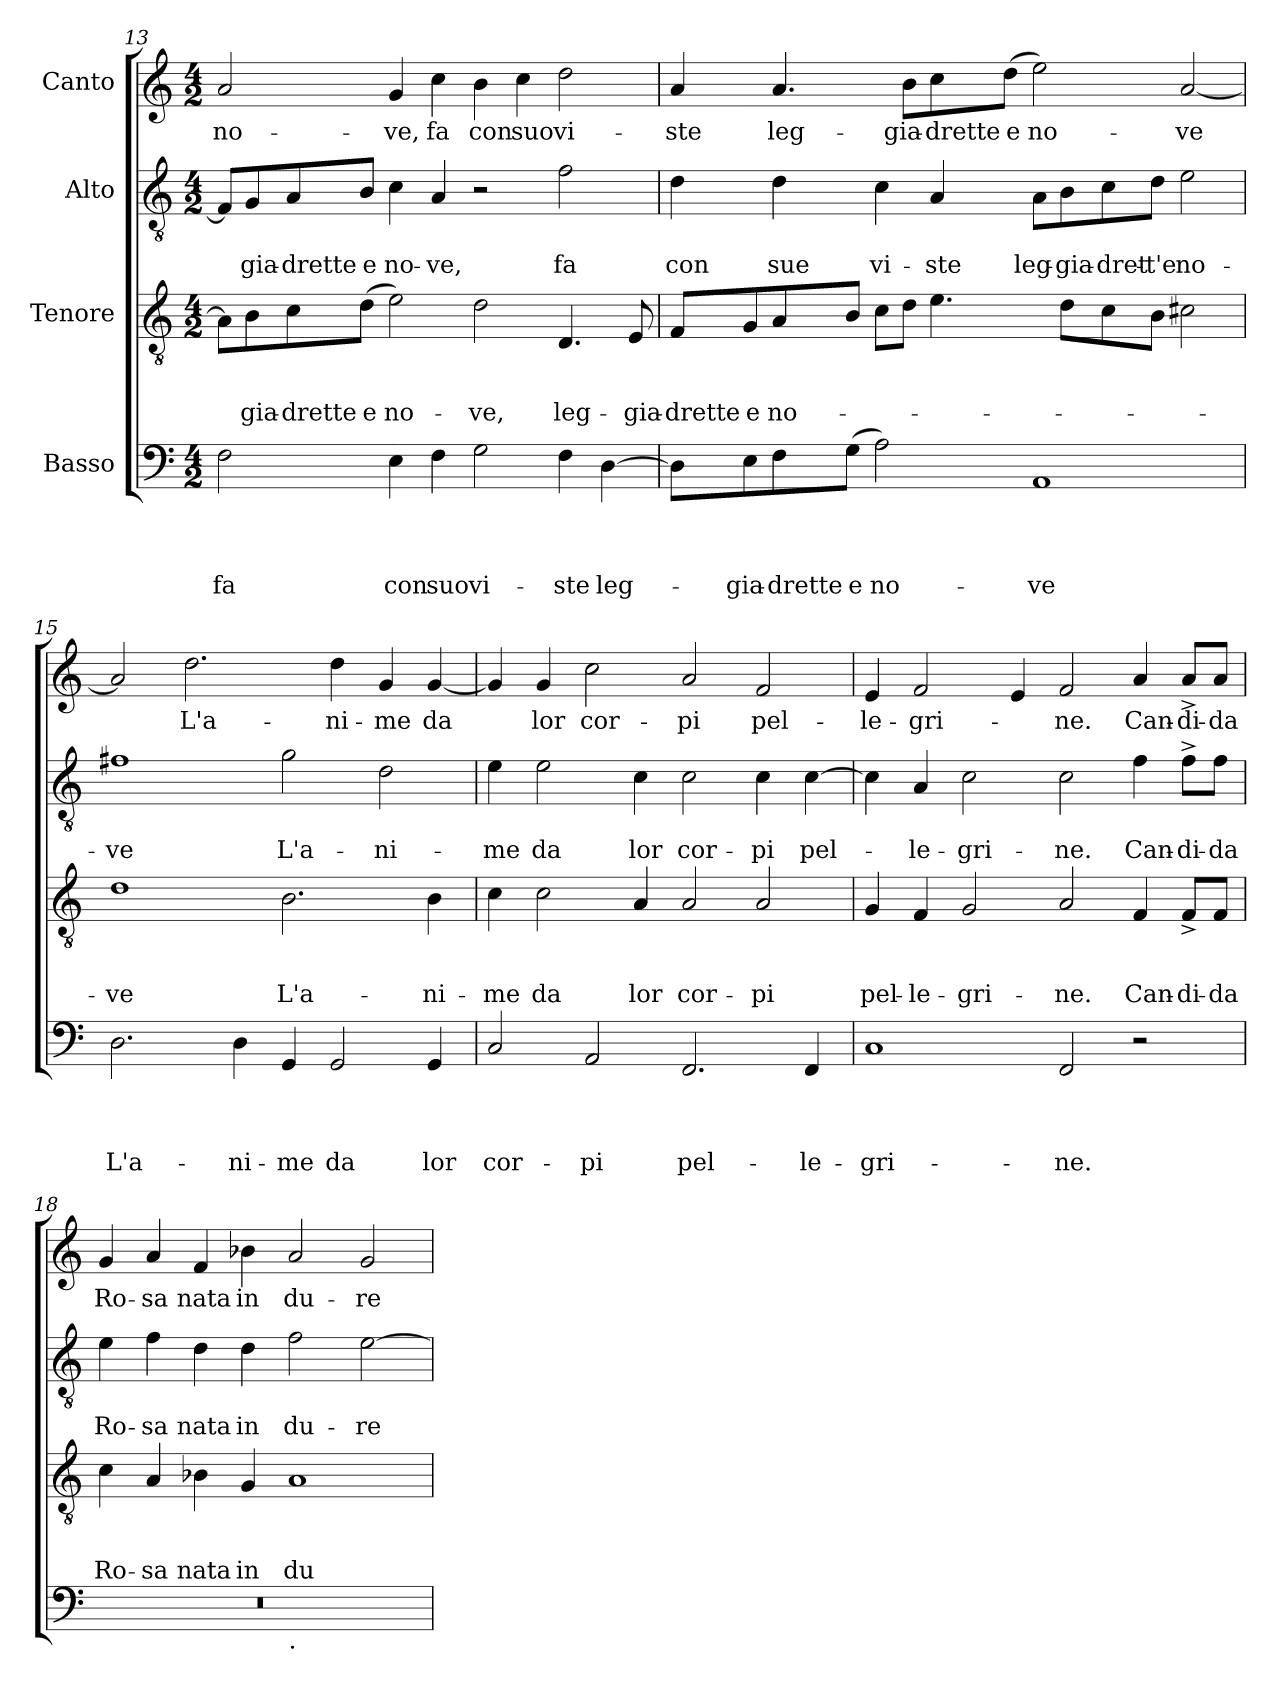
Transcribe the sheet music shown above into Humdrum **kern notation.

**kern	**text	**text	**text	**text	**kern	**text	**text	**text	**kern	**text	**text	**kern	**text
*part4	*part4	*part4	*part4	*part4	*part3	*part3	*part3	*part3	*part2	*part2	*part2	*part1	*part1
*staff4	*staff4	*staff4	*staff4	*staff4	*staff3	*staff3	*staff3	*staff3	*staff2	*staff2	*staff2	*staff1	*staff1
*I"Basso	*	*	*	*	*I"Tenore	*	*	*	*I"Alto	*	*	*I"Canto	*
!!LO:LB:g=z
*clefF4	*	*	*	*	*clefGv2	*	*	*	*clefGv2	*	*	*clefG2	*
*k[]	*	*	*	*	*k[]	*	*	*	*k[]	*	*	*k[]	*
*C:	*	*	*	*	*C:	*	*	*	*C:	*	*	*C:	*
*M4/2	*	*	*	*	*M4/2	*	*	*	*M4/2	*	*	*M4/2	*
=13	=13	=13	=13	=13	=13	=13	=13	=13	=13	=13	=13	=13	=13
!	!	!	!	!LO:LY:b	!	!	!	!	!	!	!	!	!LO:LY:b
2F\	.	.	.	fa	8A\L]	.	.	.	8F/L]	.	.	2a/	no-
!	!	!	!	!	!	!	!	!LO:LY:b	!	!	!LO:LY:b	!	!
.	.	.	.	.	8B\	.	.	-gia-	8G/	.	-gia-	.	.
!	!	!	!	!	!	!	!	!LO:LY:b	!	!	!LO:LY:b	!	!
.	.	.	.	.	8c\	.	.	-dret­te	8A/	.	-dret­te	.	.
!	!	!	!	!	!	!	!	!LO:LY:b	!	!	!LO:LY:b	!	!
.	.	.	.	.	(<8d\J	.	.	e	8B/J	.	e	.	.
!	!	!	!	!LO:LY:b	!	!	!	!LO:LY:b	!	!	!LO:LY:b	!	!LO:LY:b
4E\	.	.	.	con	2e\)	.	.	no-	4c\	.	no-	4g/	-ve,
!	!	!	!	!LO:LY:b	!	!	!	!	!	!	!LO:LY:b	!	!LO:LY:b
4F\	.	.	.	suo	.	.	.	.	4A/	.	-ve,	4cc\	fa
!	!	!	!	!LO:LY:b	!	!	!	!LO:LY:b	!	!	!	!	!LO:LY:b
2G\	.	.	.	vi-	2d\	.	.	-ve,	2r	.	.	4b\	con
!	!	!	!	!	!	!	!	!	!	!	!	!	!LO:LY:b
.	.	.	.	.	.	.	.	.	.	.	.	4cc\	suo
!	!	!	!	!LO:LY:b	!	!	!	!LO:LY:b	!	!	!LO:LY:b	!	!LO:LY:b
4F\	.	.	.	-ste	4.D/	.	.	leg-	2f\	.	fa	2dd\	vi-
!	!	!	!	!LO:LY:b	!	!	!	!	!	!	!	!	!
[>4D\	.	.	.	leg-	.	.	.	.	.	.	.	.	.
!	!	!	!	!	!	!	!	!LO:LY:b	!	!	!	!	!
.	.	.	.	.	8E/	.	.	-gia-	.	.	.	.	.
=14	=14	=14	=14	=14	=14	=14	=14	=14	=14	=14	=14	=14	=14
!	!	!	!	!	!	!	!	!LO:LY:b	!	!	!LO:LY:b	!	!LO:LY:b
8D\L]	.	.	.	.	8F/L	.	.	-dret­te	4d\	.	con	4a/	-ste
!	!	!	!	!LO:LY:b	!	!	!	!LO:LY:b	!	!	!	!	!
8E\	.	.	.	-gia-	8G/	.	.	e	.	.	.	.	.
!	!	!	!	!LO:LY:b	!	!	!	!LO:LY:b	!	!	!LO:LY:b	!	!LO:LY:b
8F\	.	.	.	-dret­te	8A/	.	.	no-	4d\	.	sue	4.a/	leg-
!	!	!	!	!LO:LY:b	!	!	!	!	!	!	!	!	!
(<8G\J	.	.	.	e	8B/J	.	.	.	.	.	.	.	.
!	!	!	!	!LO:LY:b	!	!	!	!	!	!	!LO:LY:b	!	!
2A\)	.	.	.	no-	8c\L	.	.	.	4c\	.	vi-	.	.
!	!	!	!	!	!	!	!	!	!	!	!	!	!LO:LY:b
.	.	.	.	.	8d\J	.	.	.	.	.	.	8b\L	-gia-
!	!	!	!	!	!	!	!	!	!	!	!LO:LY:b	!	!LO:LY:b
.	.	.	.	.	4.e\	.	.	.	4A/	.	-ste	8cc\	-dret­te
!	!	!	!	!	!	!	!	!	!	!	!	!	!LO:LY:b
.	.	.	.	.	.	.	.	.	.	.	.	(<8dd\J	e
!	!	!	!	!LO:LY:b	!	!	!	!	!	!	!LO:LY:b	!	!LO:LY:b
1AA	.	.	.	-ve	.	.	.	.	8A\L	.	leg-	2ee\)	no-
!	!	!	!	!	!	!	!	!	!	!	!LO:LY:b	!	!
.	.	.	.	.	8d\L	.	.	.	8B\	.	-gia-	.	.
!	!	!	!	!	!	!	!	!	!	!	!LO:LY:b	!	!
.	.	.	.	.	8c\	.	.	.	8c\	.	-dret-	.	.
!	!	!	!	!	!	!	!	!	!	!	!LO:LY:b:rj	!	!
.	.	.	.	.	8B\J	.	.	.	8d\J	.	-t'e	.	.
!	!	!	!	!	!	!	!	!	!	!	!LO:LY:b	!	!LO:LY:b
.	.	.	.	.	2c#X\	.	.	.	2e\	.	no-	[<2a/	-ve
=15	=15	=15	=15	=15	=15	=15	=15	=15	=15	=15	=15	=15	=15
!	!	!	!	!LO:LY:b	!	!	!	!LO:LY:b	!	!	!LO:LY:b	!	!
2.D\	.	.	.	L'a-	1d	.	.	-ve	1f#X	.	-ve	2a/]	.
!	!	!	!	!	!	!	!	!	!	!	!	!	!LO:LY:b
.	.	.	.	.	.	.	.	.	.	.	.	2.dd\	L'a-
!	!	!	!	!LO:LY:b	!	!	!	!	!	!	!	!	!
4D\	.	.	.	-ni-	.	.	.	.	.	.	.	.	.
!	!	!	!	!LO:LY:b	!	!	!	!LO:LY:b	!	!	!LO:LY:b	!	!
4GG/	.	.	.	-me	2.B\	.	.	L'a-	2g\	.	L'a-	.	.
!	!	!	!	!LO:LY:b	!	!	!	!	!	!	!	!	!LO:LY:b
2GG/	.	.	.	da	.	.	.	.	.	.	.	4dd\	-ni-
!	!	!	!	!	!	!	!	!	!	!	!LO:LY:b	!	!LO:LY:b
.	.	.	.	.	.	.	.	.	2d\	.	-ni-	4g/	-me
!	!	!	!	!LO:LY:b	!	!	!	!LO:LY:b	!	!	!	!	!LO:LY:b
4GG/	.	.	.	lor	4B\	.	.	-ni-	.	.	.	[<4g/	da
!!LO:LB:g=z
=16	=16	=16	=16	=16	=16	=16	=16	=16	=16	=16	=16	=16	=16
!	!	!	!	!LO:LY:b	!	!	!	!LO:LY:b	!	!	!LO:LY:b	!	!
2C/	.	.	.	cor-	4c\	.	.	-me	4e\	.	-me	4g/]	.
!	!	!	!	!	!	!	!	!LO:LY:b	!	!	!LO:LY:b	!	!LO:LY:b
.	.	.	.	.	2c\	.	.	da	2e\	.	da	4g/	lor
!	!	!	!	!LO:LY:b	!	!	!	!	!	!	!	!	!LO:LY:b
2AA/	.	.	.	-pi	.	.	.	.	.	.	.	2cc\	cor-
!	!	!	!	!	!	!	!	!LO:LY:b	!	!	!LO:LY:b	!	!
.	.	.	.	.	4A/	.	.	lor	4c\	.	lor	.	.
!	!	!	!	!LO:LY:b	!	!	!	!LO:LY:b	!	!	!LO:LY:b	!	!LO:LY:b
2.FF/	.	.	.	pel-	2A/	.	.	cor-	2c\	.	cor-	2a/	-pi
!	!	!	!	!	!	!	!	!LO:LY:b	!	!	!LO:LY:b	!	!LO:LY:b
.	.	.	.	.	2A/	.	.	-pi	4c\	.	-pi	2f/	pel-
!	!	!	!	!LO:LY:b	!	!	!	!	!	!	!LO:LY:b	!	!
4FF/	.	.	.	-le-	.	.	.	.	[>4c\	.	pel-	.	.
=17	=17	=17	=17	=17	=17	=17	=17	=17	=17	=17	=17	=17	=17
!	!	!	!	!LO:LY:b	!	!	!	!LO:LY:b	!	!	!	!	!LO:LY:b
1C	.	.	.	-gri-	4G/	.	.	pel-	4c\]	.	.	4e/	-le-
!	!	!	!	!	!	!	!	!LO:LY:b	!	!	!LO:LY:b	!	!LO:LY:b
.	.	.	.	.	4F/	.	.	-le-	4A/	.	-le-	2f/	-gri-
!	!	!	!	!	!	!	!	!LO:LY:b	!	!	!LO:LY:b	!	!
.	.	.	.	.	2G/	.	.	-gri-	2c\	.	-gri-	.	.
.	.	.	.	.	.	.	.	.	.	.	.	4e/	.
!	!	!	!	!LO:LY:b	!	!	!	!LO:LY:b	!	!	!LO:LY:b	!	!LO:LY:b
2FF/	.	.	.	-ne.	2A/	.	.	-ne.	2c\	.	-ne.	2f/	-ne.
!	!	!	!	!	!	!	!	!LO:LY:b	!	!	!LO:LY:b	!	!LO:LY:b
2r	.	.	.	.	4F/	.	.	Can-	4f\	.	Can-	4a/	Can-
!	!	!	!	!	!	!	!	!LO:LY:b	!	!	!LO:LY:b	!	!LO:LY:b
.	.	.	.	.	8F^</L	.	.	-di-	8f^>\L	.	-di-	8a^</L	-di-
!	!	!	!	!	!	!	!	!LO:LY:b:rj	!	!	!LO:LY:b:rj	!	!LO:LY:b:rj
.	.	.	.	.	8F/J	.	.	-da	8f\J	.	-da	8a/J	-da
=18	=18	=18	=18	=18	=18	=18	=18	=18	=18	=18	=18	=18	=18
!	!	!	!	!	!	!	!	!LO:LY:b	!	!	!LO:LY:b	!	!LO:LY:b
*^	*	*	*	*	*	*	*	*	*	*	*	*	*
0r	1ryy	.	.	.	.	4c\	.	.	Ro-	4e\	.	Ro-	4g/	Ro-
!	!	!	!	!	!	!	!	!	!LO:LY:b	!	!	!LO:LY:b	!	!LO:LY:b
.	.	.	.	.	.	4A/	.	.	-sa	4f\	.	-sa	4a/	-sa
!	!	!	!	!	!	!	!	!	!LO:LY:b	!	!	!LO:LY:b	!	!LO:LY:b
.	.	.	.	.	.	4B-X\	.	.	na­ta	4d\	.	na­ta	4f/	na­ta
!	!	!	!	!	!	!	!	!	!LO:LY:b	!	!	!LO:LY:b	!	!LO:LY:b
.	.	.	.	.	.	4G/	.	.	in	4d\	.	in	4b-X\	in
!	!LO:TX:b:t=.	!	!	!	!	!	!	!	!	!	!	!	!	!
!	!	!	!	!	!	!	!	!	!LO:LY:b	!	!	!LO:LY:b	!	!LO:LY:b
.	1ryy	.	.	.	.	1A	.	.	du-	2f\	.	du-	2a/	du-
!	!	!	!	!	!	!	!	!	!	!	!	!LO:LY:b	!	!LO:LY:b
.	.	.	.	.	.	.	.	.	.	[>2e\	.	-re	2g/	-re
*v	*v	*	*	*	*	*	*	*	*	*	*	*	*	*
=	=	=	=	=	=	=	=	=	=	=	=	=	=
*-	*-	*-	*-	*-	*-	*-	*-	*-	*-	*-	*-	*-	*-
